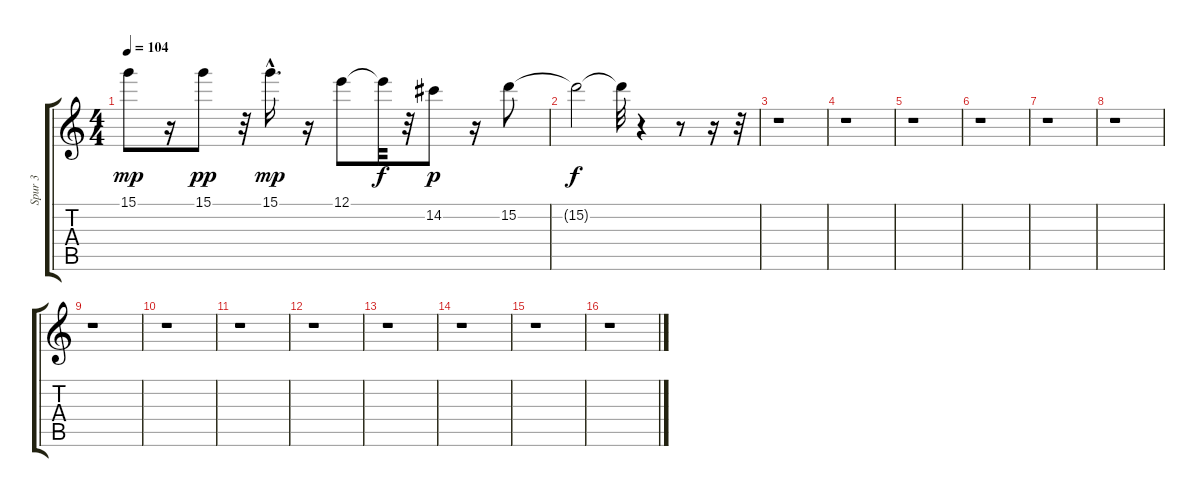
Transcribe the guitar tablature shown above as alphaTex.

\track ("Spur 3" "Spur 3") {instrument acousticguitarnylon}
\staff {score tabs}
\tuning (E4 B3 G3 D3 A2 E2) {hide}
\ts (4 4)
\tempo 104
\clef g2
\ks c
15.1.8{dy mp} r.16 15.1.8{dy pp} r.32 15.1{hac}.16{d dy mp} r.16 12.1.8 12.1{t}.32{dy f} r.32 14.2.8{dy p} r.16 15.2.8 |
15.2{t}.2{dy f} 15.2{t}.32 r.4 r.8 r.16 r.32 |
r.1 |
r.1 |
r.1 |
r.1 |
r.1 |
r.1 |
r.1 |
r.1 |
r.1 |
r.1 |
r.1 |
r.1 |
r.1 |
r.1
